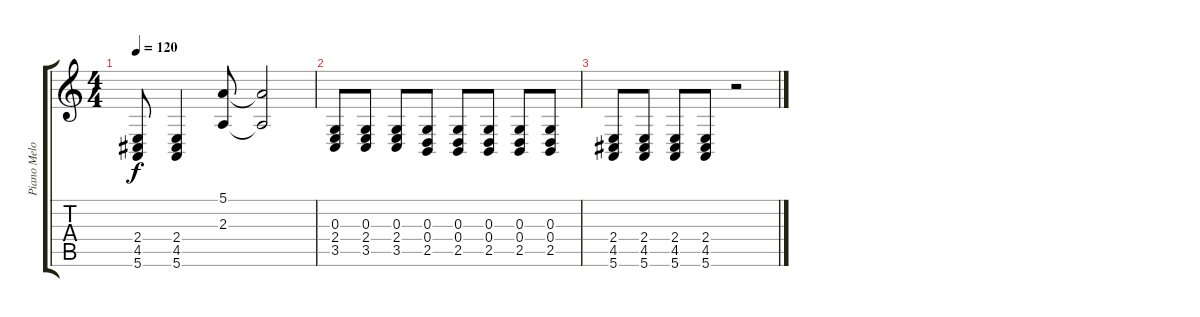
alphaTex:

\track ("Piano Melody" "Piano Melo") {instrument acousticgrandpiano}
\staff {score tabs}
\tuning (E4 B3 G3 D3 A2 E2) {hide}
\ts (4 4)
\tempo 120
\clef g2
\ks c
(2.4 4.5 5.6).8{dy f} (2.4 4.5 5.6).4 (5.1 2.3).8 (5.1{t} 2.3{t}).2 |
(0.3 2.4 3.5).8 (0.3 2.4 3.5).8 (0.3 2.4 3.5).8 (0.3 0.4 2.5).8 (0.3 0.4 2.5).8 (0.3 0.4 2.5).8 (0.3 0.4 2.5).8 (0.3 0.4 2.5).8 |
(2.4 4.5 5.6).8 (2.4 4.5 5.6).8 (2.4 4.5 5.6).8 (2.4 4.5 5.6).8 r.2
